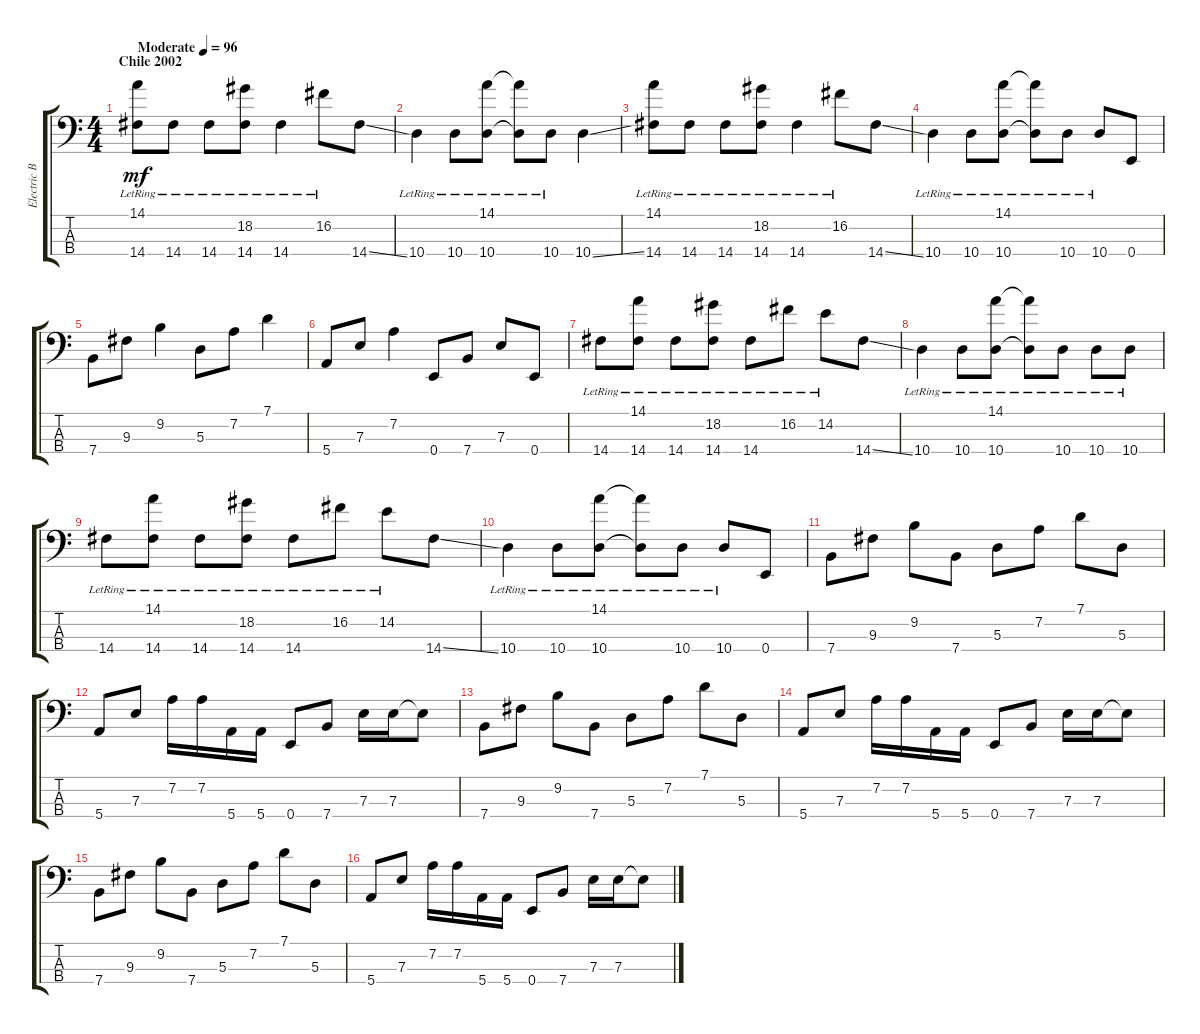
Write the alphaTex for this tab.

\track ("Electric Bass" "Electric B") {instrument electricbassfinger}
\staff {score tabs}
\tuning (G2 D2 A1 E1) {hide}
\ts (4 4)
\section ("" "Chile 2002")
\tempo (96 "Moderate")
\clef f4
\ks c
(14.1{lr} 14.4{lr}).8{dy mf instrument electricbassfinger} 14.4{lr}.8 14.4{lr}.8 (18.2{lr} 14.4{lr}).8 14.4{lr}.4 16.2{lr}.8 14.4{ss}.8 |
10.4{lr}.4 10.4{lr}.8 (14.1{lr} 10.4{lr}).8 (14.1{lr t} 10.4{lr t}).8 10.4{lr}.8 10.4{ss}.4 |
(14.1{lr} 14.4{lr}).8 14.4{lr}.8 14.4{lr}.8 (18.2{lr} 14.4{lr}).8 14.4{lr}.4 16.2{lr}.8 14.4{ss}.8 |
10.4{lr}.4 10.4{lr}.8 (14.1{lr} 10.4{lr}).8 (14.1{lr t} 10.4{lr t}).8 10.4{lr}.8 10.4{lr}.8 0.4.8 |
7.4.8 9.3.8 9.2.4 5.3.8 7.2.8 7.1.4 |
5.4.8 7.3.8 7.2.4 0.4.8 7.4.8 7.3.8 0.4.8 |
14.4{lr}.8 (14.1{lr} 14.4{lr}).8 14.4{lr}.8 (18.2{lr} 14.4{lr}).8 14.4{lr}.8 16.2{lr}.8 14.2{lr}.8 14.4{ss}.8 |
10.4{lr}.4 10.4{lr}.8 (14.1{lr} 10.4{lr}).8 (14.1{lr t} 10.4{lr t}).8 10.4{lr}.8 10.4{lr}.8 10.4{lr}.8 |
14.4{lr}.8 (14.1{lr} 14.4{lr}).8 14.4{lr}.8 (18.2{lr} 14.4{lr}).8 14.4{lr}.8 16.2{lr}.8 14.2{lr}.8 14.4{ss}.8 |
10.4{lr}.4 10.4{lr}.8 (14.1{lr} 10.4{lr}).8 (14.1{lr t} 10.4{lr t}).8 10.4{lr}.8 10.4{lr}.8 0.4.8 |
7.4.8 9.3.8 9.2.8 7.4.8 5.3.8 7.2.8 7.1.8 5.3.8 |
5.4.8 7.3.8 7.2.16 7.2.16 5.4.16 5.4.16 0.4.8 7.4.8 7.3.16 7.3.16 7.3{t}.8 |
7.4.8 9.3.8 9.2.8 7.4.8 5.3.8 7.2.8 7.1.8 5.3.8 |
5.4.8 7.3.8 7.2.16 7.2.16 5.4.16 5.4.16 0.4.8 7.4.8 7.3.16 7.3.16 7.3{t}.8 |
7.4.8 9.3.8 9.2.8 7.4.8 5.3.8 7.2.8 7.1.8 5.3.8 |
5.4.8 7.3.8 7.2.16 7.2.16 5.4.16 5.4.16 0.4.8 7.4.8 7.3.16 7.3.16 7.3{t}.8
